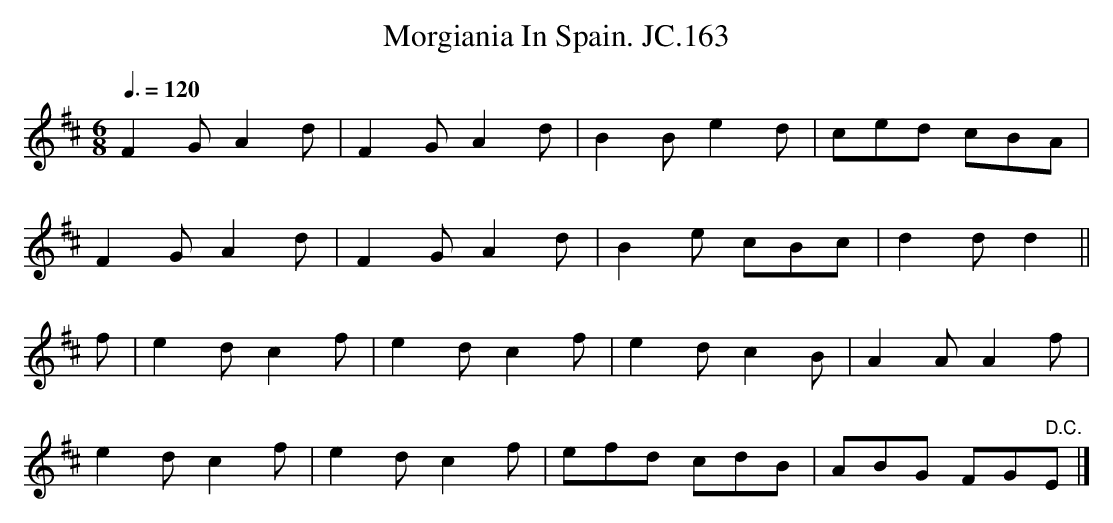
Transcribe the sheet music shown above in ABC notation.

X:1
T:Morgiania In Spain. JC.163
M:6/8
L:1/8
Q:3/8=120
K:D
F2G A2d|\\
F2G A2d|B2B e2d|ced cBA|
F2G A2d|F2G A2d|B2e cBc|d2d d2||
f|e2d c2f|e2d c2f|e2d c2B|A2A A2f|
e2d c2f|e2d c2f|efd cdB|ABG FG" D.C."E|]
